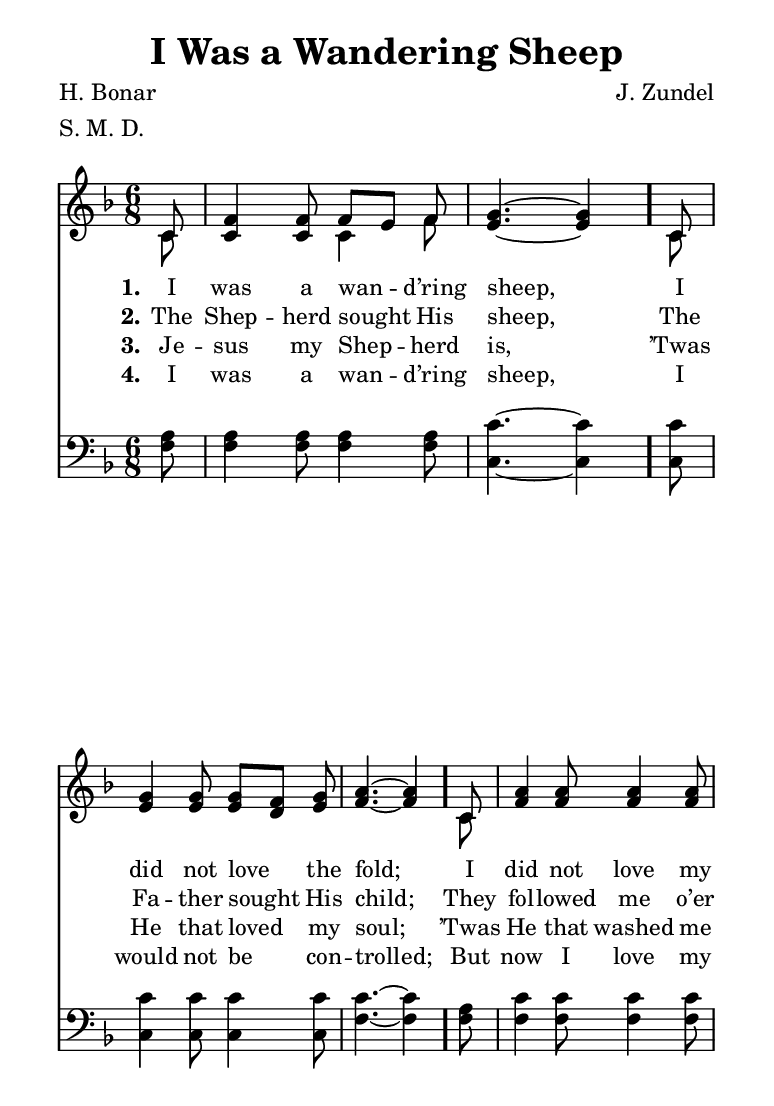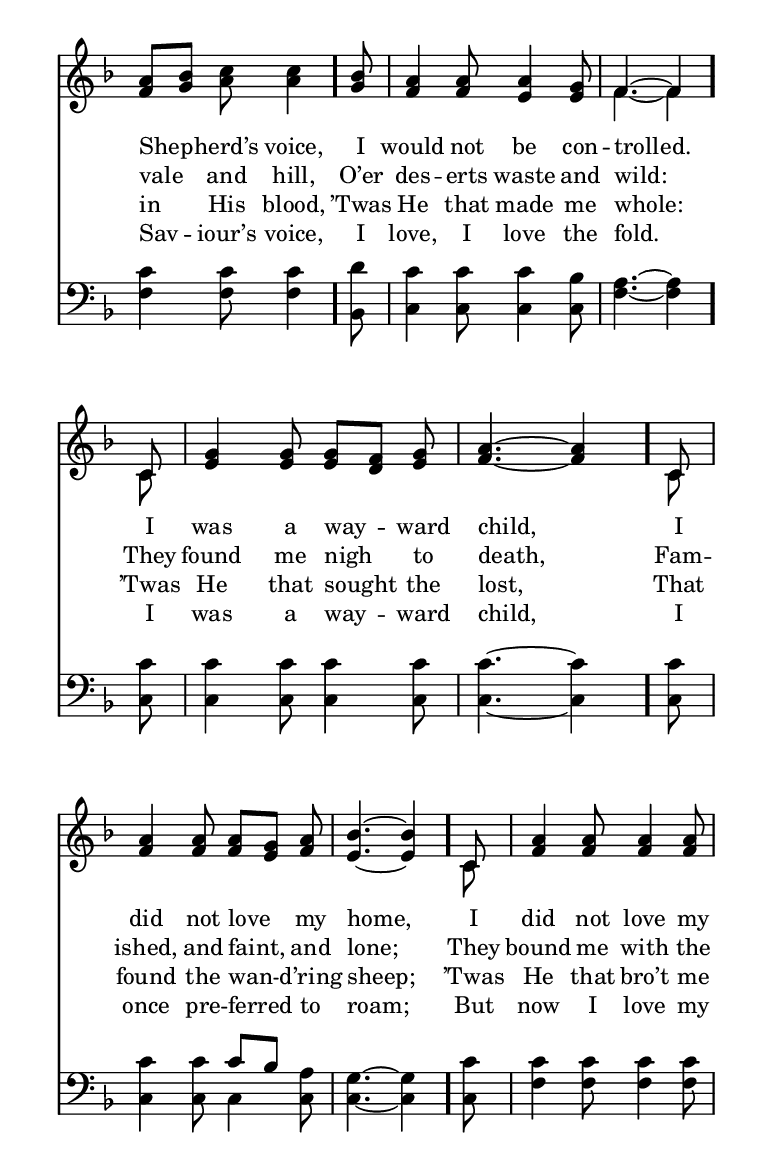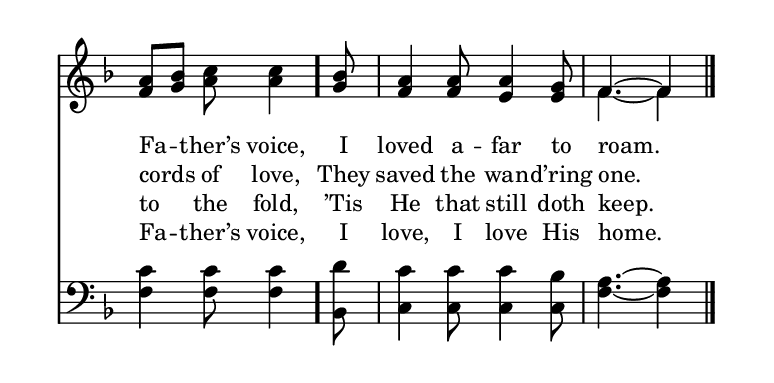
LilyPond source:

\include "common/global.ily"
\paper {
  \include "common/paper.ily"
}

\header{
  hymnnumber = "227"
  title = "I Was a Wandering Sheep"
  tunename = "Lebanon"
  meter = "S. M. D."
  poet = "H. Bonar"
  composer = "J. Zundel"
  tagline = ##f
}

global = {
  \include "common/overrides.ily"
  \override Staff.TimeSignature.style = #'numbered
  \time 6/8
  \override Score.MetronomeMark.transparent = ##t % hide all fermata changes too
  \tempo 4=80
  \key f \major
  \partial 8
  \autoBeamOff
}

notesSoprano = {
\global
\relative c' {

  c8 | f4 f8 f[ e] f | g4. ~ g4
  c,8 | g'4 g8 g[ f] g | a4. ~ a4
  c,8 | a'4 a8 a4 a8 | a8[ bes] c c4
  bes8 | a4 a8 a4 g8 | f4. ~ f4
  c8 | g'4 g8 g[ f] g | a4. ~ a4
  c,8 | a'4 a8 a[ g] a | bes4. ~ bes4
  c,8 | a'4 a8 a4 a8 | a8[ bes] c c4
  bes8 | a4 a8 a4 g8 | f4. ~ f4

  \bar "|."

}
}

notesAlto = {
\global
\relative e' {

  c8 | c4 c8 c4 f8 | e4. ~ e4
  c8 | e4 e8 e[ d] e | f4. ~ f4
  c8 | f4 f8 f4 f8 | f[ g] a a4
  g8 | f4 f8 e4 e8 | f4. ~ f4
  c8 | e4 e8 e[ d] e | f4. ~ f4
  c8 | f4 f8 f[ e] f | e4. ~ e4
  c8 | f4 f8 f4 f8 | f[ g] a a4
  g8 | f4 f8 e4 e8 | f4. ~ f4

}
}

notesTenor = {
\global
\relative a {

  a8 | a4 a8 a4 a8 | c4. ~ c4
  c8 | c4 c8 c4 c8 | c4. ~ c4
  a8 | c4 c8 c4 c8 | c4 c8 c4
  d8 | c4 c8 c4 bes8 | a4. ~ a4
  c8 | c4 c8 c4 c8 | c4. ~ c4
  c8 | c4 c8 c8[ bes] a | g4. ~ g4
  c8 | c4 c8 c4 c8 | c4 c8 c4
  d8 | c4 c8 c4 bes8 | a4. ~ a4

}
}

notesBass = {
\global
\relative f {

  f8 | f4 f8 f4 f8 | c4. ~ c4
  c8 | c4 c8 c4 c8 | f4. ~ f4
  f8 | f4 f8 f4 f8 | f4 f8 f4
  bes,8 | c4 c8 c4 c8 | f4. ~ f4
  c8 | c4 c8 c4 c8 | c4. ~ c4
  c8 | c4 c8 c4 c8 | c4. ~ c4
  c8 | f4 f8 f4 f8 | f4 f8 f4
  bes,8 | c4 c8 c4 c8 | f4. ~ f4

}
}

wordsA = \lyricmode {
\set stanza = "1."

I was a wan -- d’ring sheep, \bar "."
I did not love the fold; \bar "."
I did not love my Shep -- herd’s voice, \bar "."
I would not be con -- trolled. \bar "."
I was a way -- ward child, \bar "."
I did not love my home, \bar "."
I did not love my Fa -- ther’s voice, \bar "."
I loved a -- far to roam. \bar "."

}

wordsB = \lyricmode {
\set stanza = "2."

The Shep -- herd sought His sheep,
The Fa -- ther sought His child;
They fol -- lowed me o’er vale and hill,
O’er des -- erts waste and wild:
They found me nigh to death,
Fam -- ished, and faint, and lone;
They bound me with the cords of love,
They saved the wan -- d’ring one.

}

wordsC = \lyricmode {
\set stanza = "3."

Je -- sus my Shep -- herd is,
’Twas He that loved my soul;
’Twas He that washed me in His blood,
’Twas He that made me whole:
’Twas He that sought the lost,
That found the wan -- d’ring sheep;
’Twas He that bro’t me to the fold,
’Tis He that still doth keep.

}

wordsD = \lyricmode {
\set stanza = "4."

I was a wan -- d’ring sheep,
I would not be con -- trolled;
But now I love my Sav -- iour’s voice,
I love, I love the fold.
I was a way -- ward child,
I once pre -- ferred to roam;
But now I love my Fa -- ther’s voice,
I love, I love His home.

}

\score {
  \context ChoirStaff <<
    \context Staff = upper <<
      \set Staff.autoBeaming = ##f
      \set ChoirStaff.systemStartDelimiter = #'SystemStartBar
      \set ChoirStaff.printPartCombineTexts = ##f
      \partcombine #'(2 . 9) \notesSoprano \notesAlto
      \context NullVoice = sopranos { \voiceOne << \notesSoprano >> }
      \context NullVoice = altos { \voiceTwo << \notesAlto >> }
      \context Lyrics = one   \lyricsto sopranos \wordsA
      \context Lyrics = two   \lyricsto sopranos \wordsB
      \context Lyrics = three \lyricsto sopranos \wordsC
      \context Lyrics = four  \lyricsto sopranos \wordsD
    >>
    \context Staff = men <<
      \set Staff.autoBeaming = ##f
      \clef bass
      \set ChoirStaff.printPartCombineTexts = ##f
      \partcombine #'(2 . 9) \notesTenor \notesBass
      \context NullVoice = tenors { \voiceOne << \notesTenor >> }
      \context NullVoice = basses { \voiceTwo << \notesBass >> }
    >>
  >>
  \layout {
    \include "common/layout.ily"
  }
  \midi{
    \include "common/midi.ily"
  }
}

\version "2.19.49"  % necessary for upgrading to future LilyPond versions.

% vi:set et ts=2 sw=2 ai nocindent syntax=lilypond:
